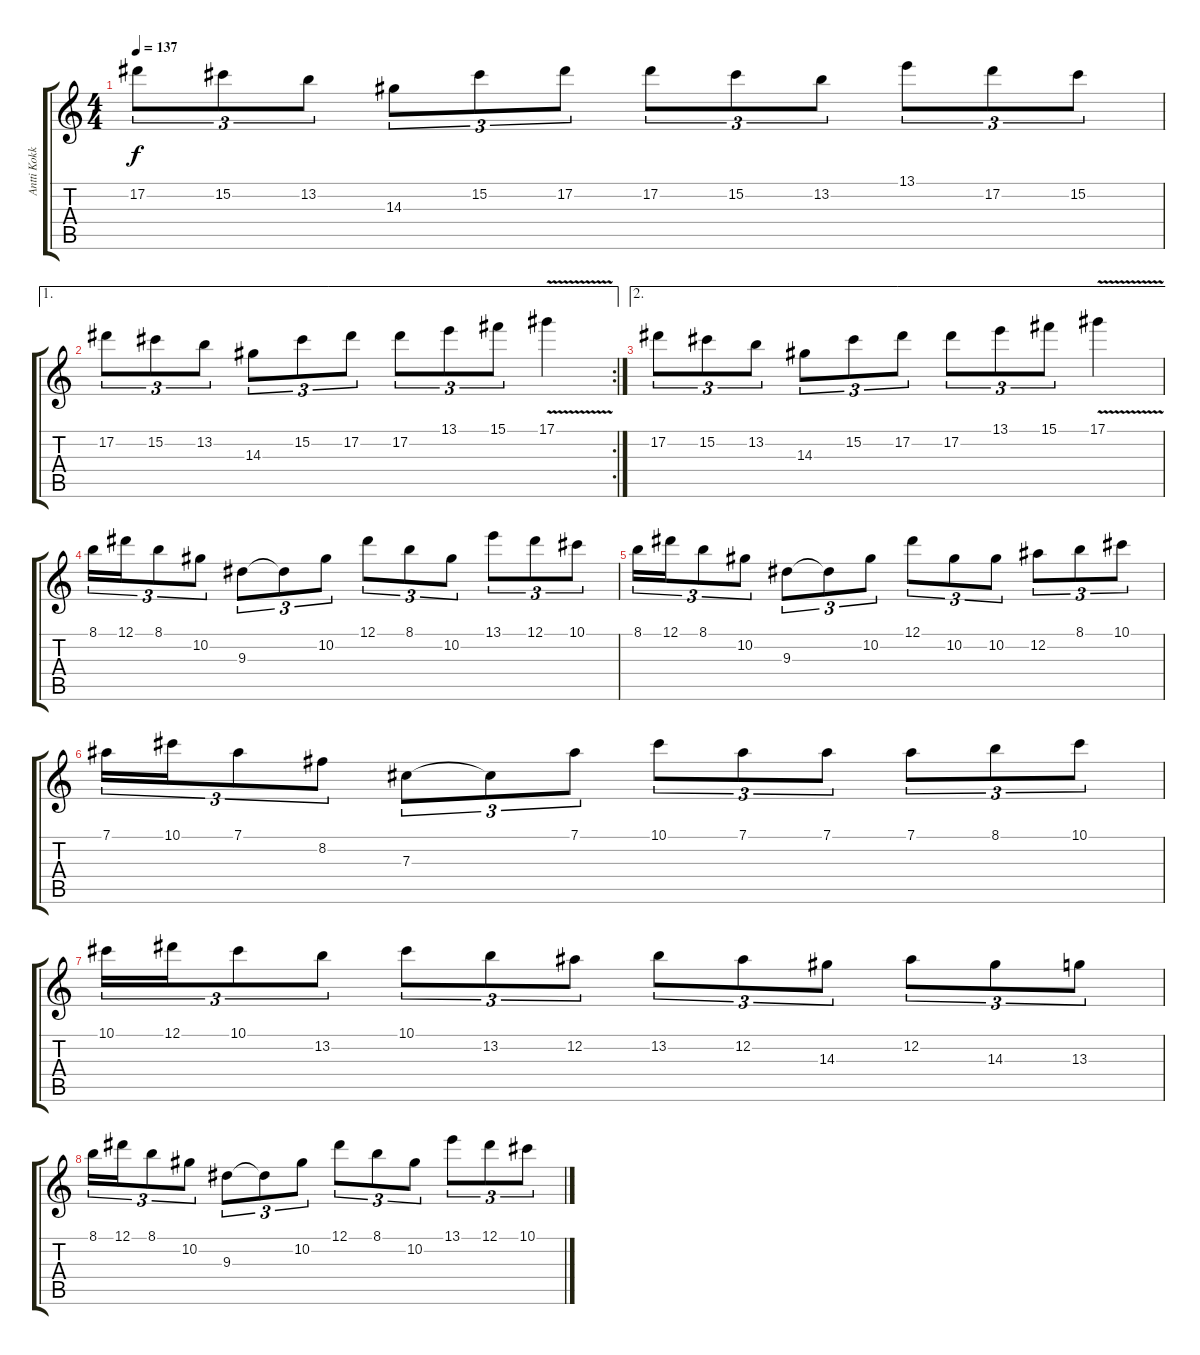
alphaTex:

\track ("Antti Kokko" "Antti Kokk") {instrument distortionguitar}
\staff {score tabs}
\tuning (Eb4 Bb3 Gb3 Db3 Ab2 Eb2) {hide}
\ts (4 4)
\tempo 137
\clef g2
\ks c
17.2.8{tu (3 2) dy f} 15.2.8{tu (3 2)} 13.2.8{tu (3 2)} 14.3.8{tu (3 2)} 15.2.8{tu (3 2)} 17.2.8{tu (3 2)} 17.2.8{tu (3 2)} 15.2.8{tu (3 2)} 13.2.8{tu (3 2)} 13.1.8{tu (3 2)} 17.2.8{tu (3 2)} 15.2.8{tu (3 2)} |
\ae 1
\rc 2
17.2.8{tu (3 2)} 15.2.8{tu (3 2)} 13.2.8{tu (3 2)} 14.3.8{tu (3 2)} 15.2.8{tu (3 2)} 17.2.8{tu (3 2)} 17.2.8{tu (3 2)} 13.1.8{tu (3 2)} 15.1.8{tu (3 2)} 17.1{v}.4 |
\ae 2
17.2.8{tu (3 2)} 15.2.8{tu (3 2)} 13.2.8{tu (3 2)} 14.3.8{tu (3 2)} 15.2.8{tu (3 2)} 17.2.8{tu (3 2)} 17.2.8{tu (3 2)} 13.1.8{tu (3 2)} 15.1.8{tu (3 2)} 17.1{v}.4 |
8.1.16{tu (3 2)} 12.1.16{tu (3 2)} 8.1.8{tu (3 2)} 10.2.8{tu (3 2)} 9.3.8{tu (3 2)} 9.3{t}.8{tu (3 2)} 10.2.8{tu (3 2)} 12.1.8{tu (3 2)} 8.1.8{tu (3 2)} 10.2.8{tu (3 2)} 13.1.8{tu (3 2)} 12.1.8{tu (3 2)} 10.1.8{tu (3 2)} |
8.1.16{tu (3 2)} 12.1.16{tu (3 2)} 8.1.8{tu (3 2)} 10.2.8{tu (3 2)} 9.3.8{tu (3 2)} 9.3{t}.8{tu (3 2)} 10.2.8{tu (3 2)} 12.1.8{tu (3 2)} 10.2.8{tu (3 2)} 10.2.8{tu (3 2)} 12.2.8{tu (3 2)} 8.1.8{tu (3 2)} 10.1.8{tu (3 2)} |
7.1.16{tu (3 2)} 10.1.16{tu (3 2)} 7.1.8{tu (3 2)} 8.2.8{tu (3 2)} 7.3.8{tu (3 2)} 7.3{t}.8{tu (3 2)} 7.1.8{tu (3 2)} 10.1.8{tu (3 2)} 7.1.8{tu (3 2)} 7.1.8{tu (3 2)} 7.1.8{tu (3 2)} 8.1.8{tu (3 2)} 10.1.8{tu (3 2)} |
10.1.16{tu (3 2)} 12.1.16{tu (3 2)} 10.1.8{tu (3 2)} 13.2.8{tu (3 2)} 10.1.8{tu (3 2)} 13.2.8{tu (3 2)} 12.2.8{tu (3 2)} 13.2.8{tu (3 2)} 12.2.8{tu (3 2)} 14.3.8{tu (3 2)} 12.2.8{tu (3 2)} 14.3.8{tu (3 2)} 13.3.8{tu (3 2)} |
8.1.16{tu (3 2)} 12.1.16{tu (3 2)} 8.1.8{tu (3 2)} 10.2.8{tu (3 2)} 9.3.8{tu (3 2)} 9.3{t}.8{tu (3 2)} 10.2.8{tu (3 2)} 12.1.8{tu (3 2)} 8.1.8{tu (3 2)} 10.2.8{tu (3 2)} 13.1.8{tu (3 2)} 12.1.8{tu (3 2)} 10.1.8{tu (3 2)}
